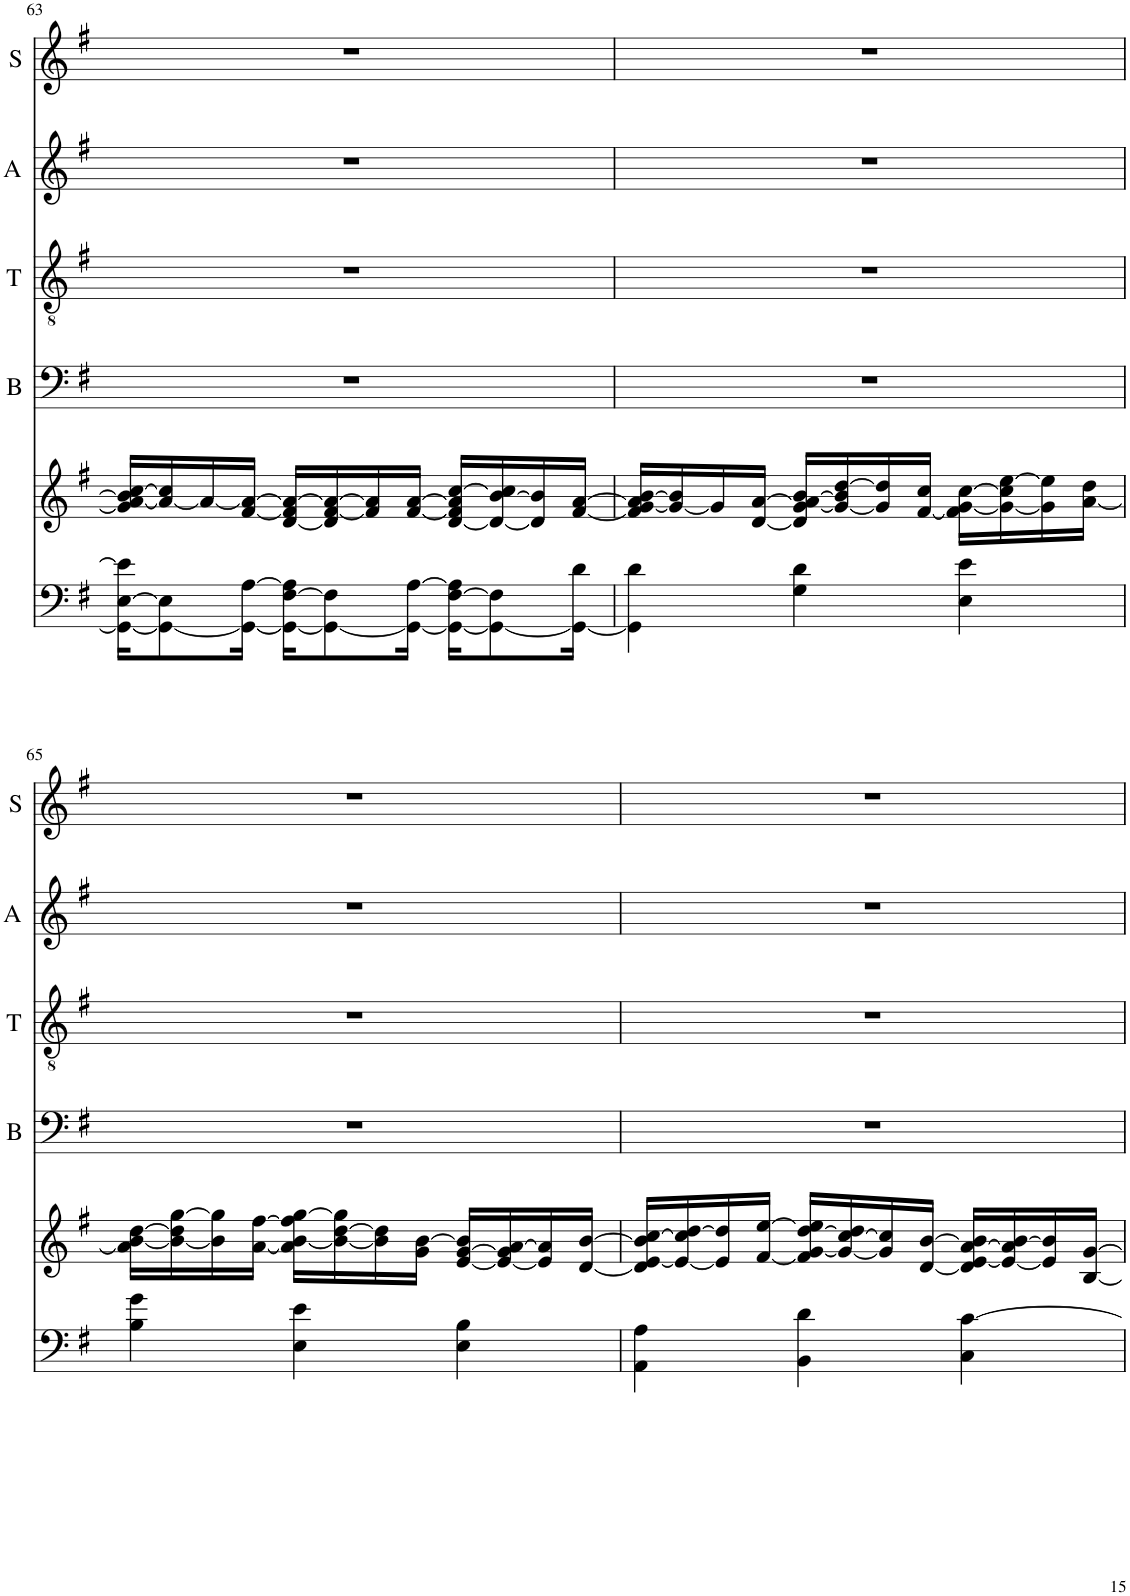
**kern	**kern	**kern	**kern	**kern	**kern
*part6	*part5	*part4	*part3	*part2	*part1
*staff6	*staff5	*staff4	*staff3	*staff2	*staff1
*I"two	*I"one	*I"B	*I"T	*I"A	*I"S
*	*	*I'B	*I'T	*I'A	*I'S
!!LO:PB:g=z
*clefF4	*clefG2	*clefF4	*clefGv2	*clefG2	*clefG2
*k[f#]	*k[f#]	*k[f#]	*k[f#]	*k[f#]	*k[f#]
*M3/4	*M3/4	*M3/4	*M3/4	*M3/4	*M3/4
=63	=63	=63	=63	=63	=63
16GG\_ [16E\ 16e\]KL	16g/] [16a/ 16b/] [16cc/LL	2.r	2.r	2.r	2.r
8GG\_ 8E\]	16a/_ 16cc/]	.	.	.	.
.	16a/_	.	.	.	.
16GG\_ [16A\Jk	[16f#/ 16a/_JJ	.	.	.	.
16GG\_ [16F#\ 16A\]KL	[16d/ 16f#/] 16a/_LL	.	.	.	.
8GG\_ 8F#\]	16d/] [16f#/ 16a/_	.	.	.	.
.	16f#/] 16a/]	.	.	.	.
16GG\_ [16A\Jk	[16f#/ [16a/JJ	.	.	.	.
16GG\_ [16F#\ 16A\]KL	[16d/ 16f#/] 16a/] [16cc/LL	.	.	.	.
8GG\_ 8F#\]	16d/_ [16b/ 16cc/]	.	.	.	.
.	16d/] 16b/]	.	.	.	.
16GG\_ 16d\Jk	[16f#/ [16a/JJ	.	.	.	.
=64	=64	=64	=64	=64	=64
4GG\] 4d\	16f#/] [16g/ 16a/] [16b/LL	2.r	2.r	2.r	2.r
.	16g/_ 16b/]	.	.	.	.
.	16g/]	.	.	.	.
.	[16d/ [16a/JJ	.	.	.	.
4G\ 4d\	16d/] [16g/ 16a/] [16b/LL	.	.	.	.
.	16g/_ 16b/] [16dd/	.	.	.	.
.	16g/] 16dd/]	.	.	.	.
.	[16f#/ 16cc/JJ	.	.	.	.
4E\ 4e\	16f#\] [16g\ [16cc\LL	.	.	.	.
.	16g\_ 16cc\] [16ee\	.	.	.	.
.	16g\] 16ee\]	.	.	.	.
.	[16a\ 16dd\JJ	.	.	.	.
!!LO:LB:g=z
=65	=65	=65	=65	=65	=65
4B\ 4g\	16a\] [16b\ [16dd\LL	2.r	2.r	2.r	2.r
.	16b\_ 16dd\] [16gg\	.	.	.	.
.	16b\] 16gg\]	.	.	.	.
.	[16a\ [16ff#\JJ	.	.	.	.
4E\ 4e\	16a\] [16b\ 16ff#\] [16gg\LL	.	.	.	.
.	16b\_ [16dd\ 16gg\]	.	.	.	.
.	16b\] 16dd\]	.	.	.	.
.	16g\ [16b\JJ	.	.	.	.
4E\ 4B\	[16e/ [16g/ 16b/]LL	.	.	.	.
.	16e/_ 16g/] [16a/	.	.	.	.
.	16e/] 16a/]	.	.	.	.
.	[16d/ [16b/JJ	.	.	.	.
=66	=66	=66	=66	=66	=66
4AA\ 4A\	16d/] [16e/ 16b/] [16cc/LL	2.r	2.r	2.r	2.r
.	16e/_ 16cc/] [16dd/	.	.	.	.
.	16e/] 16dd/]	.	.	.	.
.	[16f#/ [16ee/JJ	.	.	.	.
4BB\ 4d\	16f#/] [16g/ [16dd/ 16ee/]LL	.	.	.	.
.	16g/_ [16cc/ 16dd/]	.	.	.	.
.	16g/] 16cc/]	.	.	.	.
.	[16d/ [16b/JJ	.	.	.	.
4C\ [4c\	16d/] [16e/ [16a/ 16b/]LL	.	.	.	.
.	16e/_ 16a/] [16b/	.	.	.	.
.	16e/] 16b/]	.	.	.	.
.	[16B/ [16g/JJ	.	.	.	.
=	=	=	=	=	=
*-	*-	*-	*-	*-	*-
